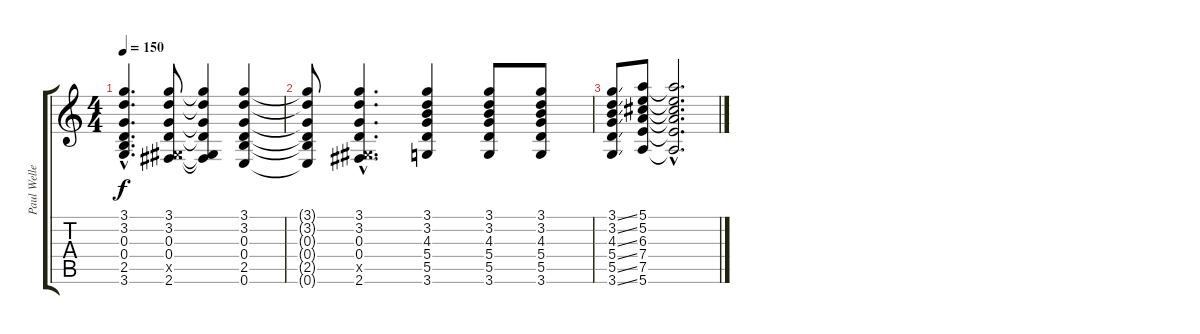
\track ("Paul Weller" "Paul Welle") {instrument electricguitarclean}
\staff {score tabs}
\tuning (E4 B3 G3 D3 A2 E2) {hide}
\ts (4 4)
\tempo 150
\clef g2
\ks c
(3.1{hac} 3.2{hac} 0.3{hac} 0.4{hac} 2.5{hac} 3.6{hac}).4{d dy f} (3.1 3.2 0.3 0.4 -1.5{x} 2.6).8 (3.1{t} 3.2{t} 0.3{t} 0.4{t} -1.5{t} 2.6{t}).4 (3.1 3.2 0.3 0.4 2.5 0.6).4 |
(3.1{t} 3.2{t} 0.3{t} 0.4{t} 2.5{t} 0.6{t}).8 (3.1{hac} 3.2{hac} 0.3{hac} 0.4{hac} -1.5{hac x} 2.6{hac}).4{d} (3.1 3.2 4.3 5.4 5.5 3.6).4 (3.1 3.2 4.3 5.4 5.5 3.6).8 (3.1 3.2 4.3 5.4 5.5 3.6).8 |
(3.1{ss} 3.2{ss} 4.3{ss} 5.4{ss} 5.5{ss} 3.6{ss}).8 (5.1 5.2 6.3 7.4 7.5 5.6).8 (5.1{hac t} 5.2{hac t} 6.3{hac t} 7.4{hac t} 7.5{hac t} 5.6{hac t}).2{d}
